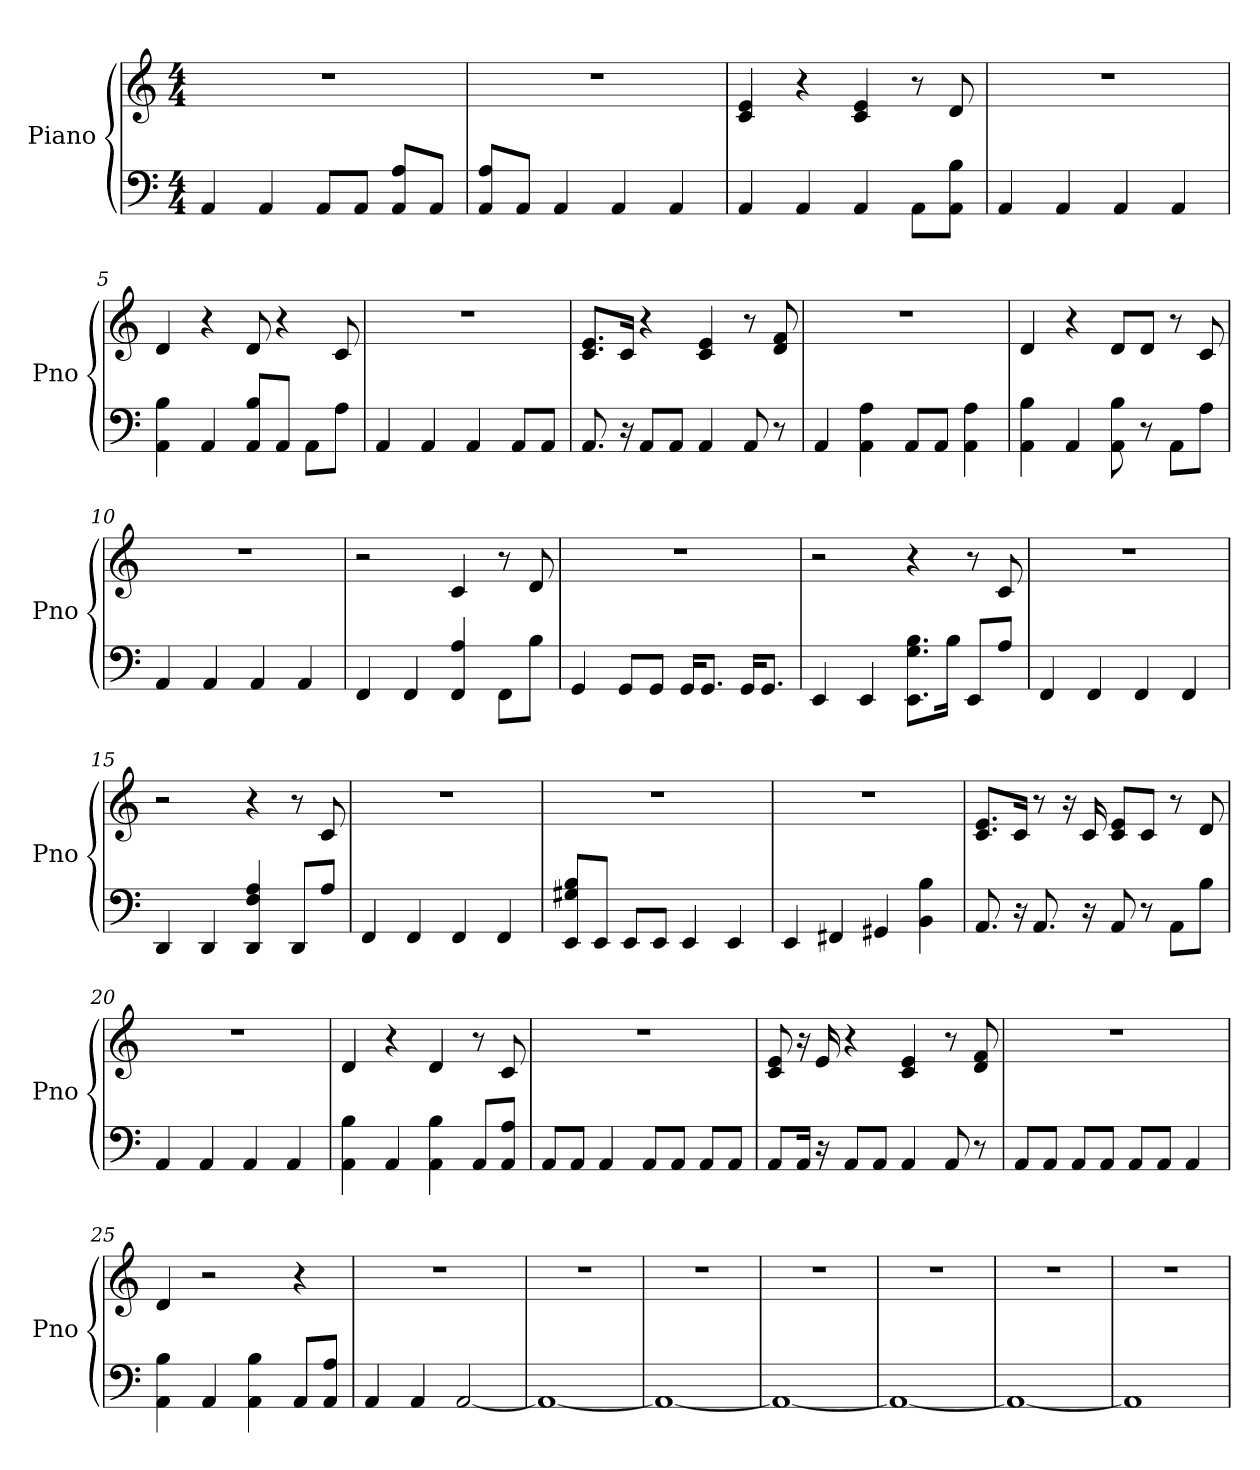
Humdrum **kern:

**kern	**kern
*part1	*part1
*staff2	*staff1
*I"Piano	*
*I'Pno	*
*clefF4	*clefG2
*k[]	*k[]
*C:	*C:
*M4/4	*M4/4
*MM146	*MM146
=1	=1
4AA	1r
4AA	.
8AA/L	.
8AA/J	.
8AA/ 8A/L	.
8AA/J	.
=2	=2
8AA/ 8A/L	1r
8AA/J	.
4AA	.
4AA	.
4AA	.
=3	=3
4AA	4e 4c
4AA	4r
4AA	4e 4c
8AA\L	8r
8AA\ 8B\J	8d
=4	=4
4AA	1r
4AA	.
4AA	.
4AA	.
=5	=5
4B 4AA	4d
4AA	4r
8AA/ 8B/L	8d
8AA/J	4r
8AA\L	.
8A\J	8c
=6	=6
4AA	1r
4AA	.
4AA	.
8AA/L	.
8AA/J	.
=7	=7
8.AA	8.e/ 8.c/L
16r	16c/Jk
8AA/L	4r
8AA/J	.
4AA	4c 4e
8AA	8r
8r	8d 8f
=8	=8
4AA	1r
4A 4AA	.
8AA/L	.
8AA/J	.
4A 4AA	.
=9	=9
4AA 4B	4d
4AA	4r
8B 8AA	8d/L
8r	8d/J
8AA\L	8r
8A\J	8c
=10	=10
4AA	1r
4AA	.
4AA	.
4AA	.
=11	=11
4FF	2r
4FF	.
4FF 4A	4c
8FF\L	8r
8B\J	8d
=12	=12
4GG	1r
8GG/L	.
8GG/J	.
16GG/KL	.
8.GG/J	.
16GG/KL	.
8.GG/J	.
=13	=13
4EE	2r
4EE	.
8.B\ 8.G\ 8.EE\L	4r
16B\Jk	.
8EE/L	8r
8A/J	8c
=14	=14
4FF	1r
4FF	.
4FF	.
4FF	.
=15	=15
4DD	2r
4DD	.
4F 4DD 4A	4r
8DD/L	8r
8A/J	8c
=16	=16
4FF	1r
4FF	.
4FF	.
4FF	.
=17	=17
8B/ 8G#/ 8EE/L	1r
8EE/J	.
8EE/L	.
8EE/J	.
4EE	.
4EE	.
=18	=18
4EE	1r
4FF#	.
4GG#	.
4BB 4B	.
=19	=19
8.AA	8.c/ 8.e/L
16r	16c/Jk
8.AA	8r
.	16r
16r	16c
8AA	8c/ 8e/L
8r	8c/J
8AA\L	8r
8B\J	8d
=20	=20
4AA	1r
4AA	.
4AA	.
4AA	.
=21	=21
4B 4AA	4d
4AA	4r
4B 4AA	4d
8AA/L	8r
8A/ 8AA/J	8c
=22	=22
8AA/L	1r
8AA/J	.
4AA	.
8AA/L	.
8AA/J	.
8AA/L	.
8AA/J	.
=23	=23
8AA/L	8c 8e
16AA/Jk	16r
16r	16e
8AA/L	4r
8AA/J	.
4AA	4c 4e
8AA	8r
8r	8f 8d
=24	=24
8AA/L	1r
8AA/J	.
8AA/L	.
8AA/J	.
8AA/L	.
8AA/J	.
4AA	.
=25	=25
4AA 4B	4d
4AA	2r
4AA 4B	.
8AA/L	4r
8A/ 8AA/J	.
=26	=26
4AA	1r
4AA	.
[2AA	.
=27	=27
1AA_	1r
=28	=28
1AA_	1r
=29	=29
1AA_	1r
=30	=30
1AA_	1r
=31	=31
1AA_	1r
=32	=32
1AA]	1r
=	=
*-	*-
